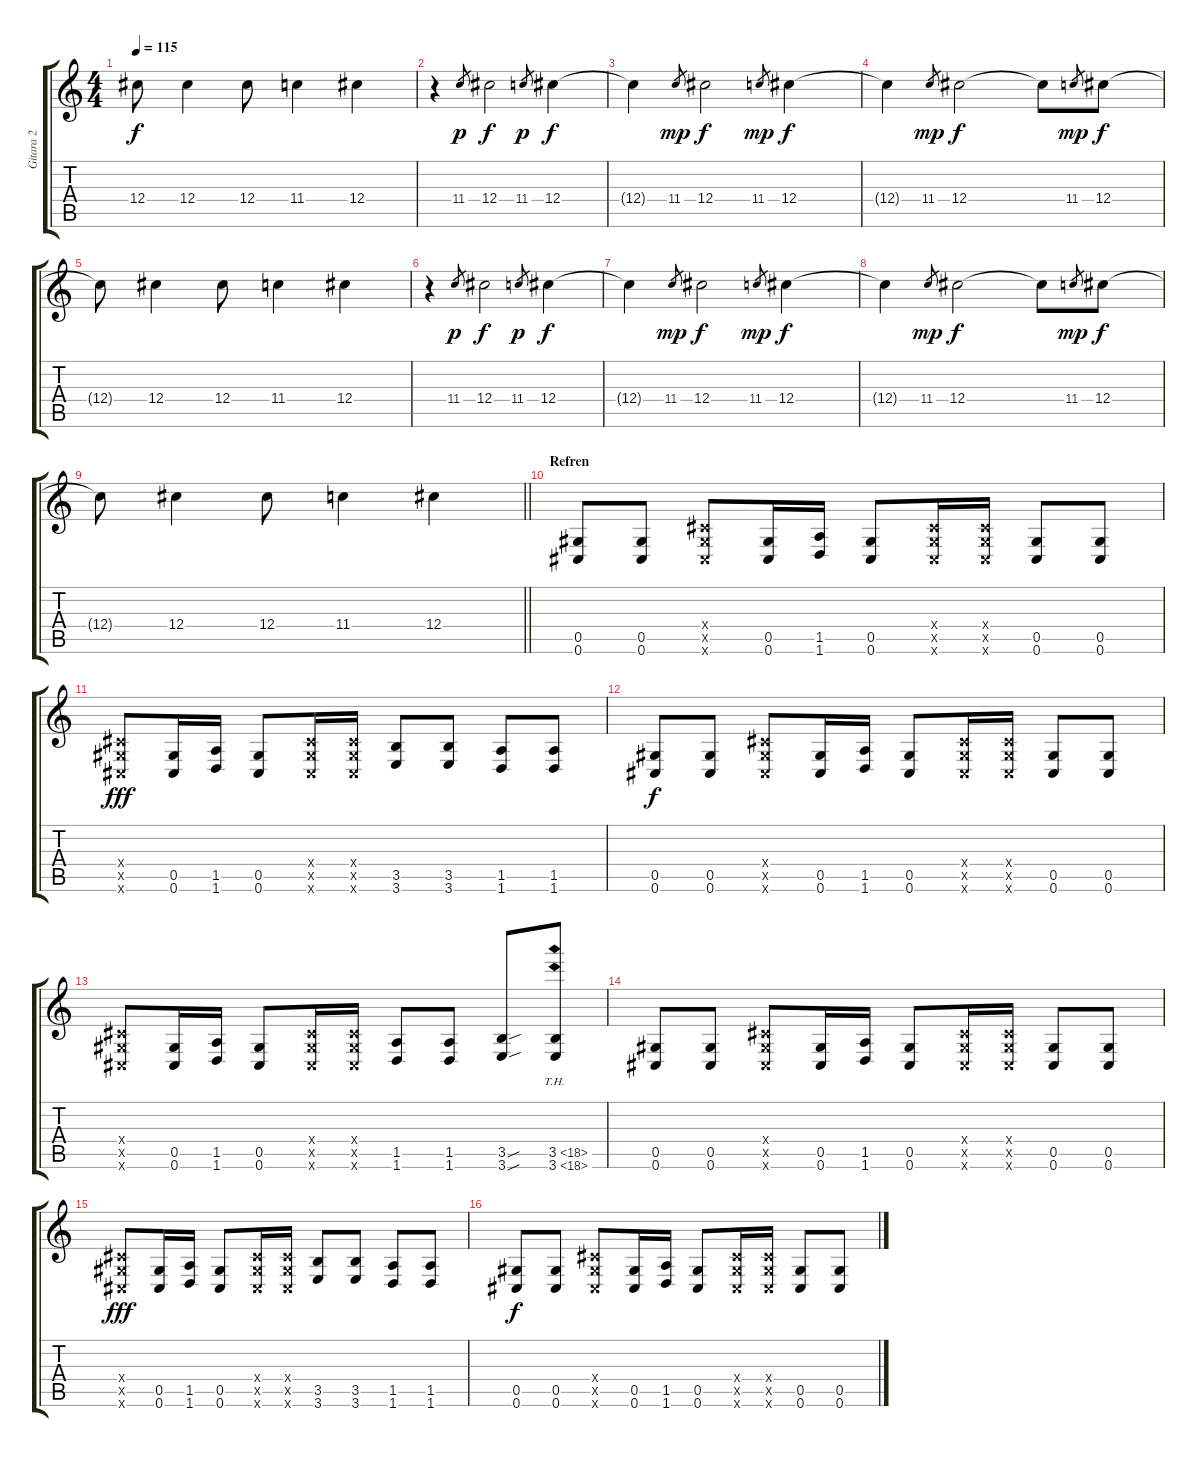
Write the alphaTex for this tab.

\track ("Gitara 2" "Gitara 2") {instrument overdrivenguitar}
\staff {score tabs}
\tuning (Eb4 Bb3 Gb3 Db3 Ab2 Db2) {hide}
\ts (4 4)
\tempo 115
\clef g2
\ks c
12.4{t}.8{dy f} 12.4.4 12.4.8 11.4.4 12.4.4 |
r.4 11.4.8{gr dy p} 12.4.2{dy f} 11.4.8{gr dy p} 12.4.4{dy f} |
12.4{t}.4 11.4.8{gr dy mp} 12.4.2{dy f} 11.4.8{gr dy mp} 12.4.4{dy f} |
12.4{t}.4 11.4.8{gr dy mp} 12.4.2{dy f} 12.4{t}.8 11.4.8{gr dy mp} 12.4.8{dy f} |
12.4{t}.8 12.4.4 12.4.8 11.4.4 12.4.4 |
r.4 11.4.8{gr dy p} 12.4.2{dy f} 11.4.8{gr dy p} 12.4.4{dy f} |
12.4{t}.4 11.4.8{gr dy mp} 12.4.2{dy f} 11.4.8{gr dy mp} 12.4.4{dy f} |
12.4{t}.4 11.4.8{gr dy mp} 12.4.2{dy f} 12.4{t}.8 11.4.8{gr dy mp} 12.4.8{dy f} |
\barLineRight lightlight
12.4{t}.8 12.4.4 12.4.8 11.4.4 12.4.4 |
\section ("" "Refren")
(0.5 0.6).8{volume 16 instrument distortionguitar} (0.5 0.6).8 (0.4{x} 0.5{x} 0.6{x}).8 (0.5 0.6).16 (1.5 1.6).16 (0.5 0.6).8 (0.4{x} 0.5{x} 0.6{x}).16 (0.4{x} 0.5{x} 0.6{x}).16 (0.5 0.6).8 (0.5 0.6).8 |
(0.4{x} 0.5{x} 0.6{x}).8{dy fff} (0.5 0.6).16 (1.5 1.6).16 (0.5 0.6).8 (0.4{x} 0.5{x} 0.6{x}).16 (0.4{x} 0.5{x} 0.6{x}).16 (3.5 3.6).8 (3.5 3.6).8 (1.5 1.6).8 (1.5 1.6).8 |
(0.5 0.6).8{dy f} (0.5 0.6).8 (0.4{x} 0.5{x} 0.6{x}).8 (0.5 0.6).16 (1.5 1.6).16 (0.5 0.6).8 (0.4{x} 0.5{x} 0.6{x}).16 (0.4{x} 0.5{x} 0.6{x}).16 (0.5 0.6).8 (0.5 0.6).8 |
(0.4{x} 0.5{x} 0.6{x}).8 (0.5 0.6).16 (1.5 1.6).16 (0.5 0.6).8 (0.4{x} 0.5{x} 0.6{x}).16 (0.4{x} 0.5{x} 0.6{x}).16 (1.5 1.6).8 (1.5 1.6).8 (3.5{sou} 3.6{sou}).8 (3.5{th 15} 3.6{th 15}).8 |
(0.5 0.6).8 (0.5 0.6).8 (0.4{x} 0.5{x} 0.6{x}).8 (0.5 0.6).16 (1.5 1.6).16 (0.5 0.6).8 (0.4{x} 0.5{x} 0.6{x}).16 (0.4{x} 0.5{x} 0.6{x}).16 (0.5 0.6).8 (0.5 0.6).8 |
(0.4{x} 0.5{x} 0.6{x}).8{dy fff} (0.5 0.6).16 (1.5 1.6).16 (0.5 0.6).8 (0.4{x} 0.5{x} 0.6{x}).16 (0.4{x} 0.5{x} 0.6{x}).16 (3.5 3.6).8 (3.5 3.6).8 (1.5 1.6).8 (1.5 1.6).8 |
(0.5 0.6).8{dy f} (0.5 0.6).8 (0.4{x} 0.5{x} 0.6{x}).8 (0.5 0.6).16 (1.5 1.6).16 (0.5 0.6).8 (0.4{x} 0.5{x} 0.6{x}).16 (0.4{x} 0.5{x} 0.6{x}).16 (0.5 0.6).8 (0.5 0.6).8
